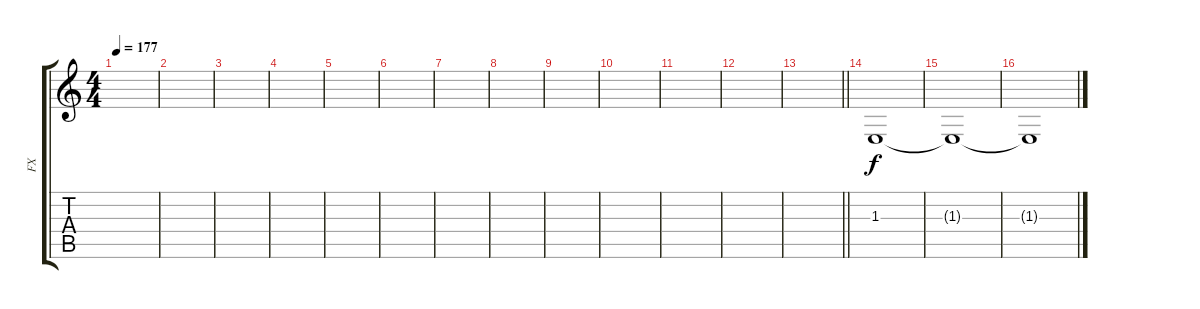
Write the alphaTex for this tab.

\track ("FX" "FX") {instrument stringensemble2}
\staff {score tabs}
\tuning (C4 G3 Eb3 Bb2 F2 C2) {hide}
\ts (4 4)
\tempo 177
\clef g2
\ks c
|
|
|
|
|
|
|
|
|
|
|
|
\barLineRight lightlight
|
1.3.1 |
1.3{t}.1 |
1.3{t}.1
